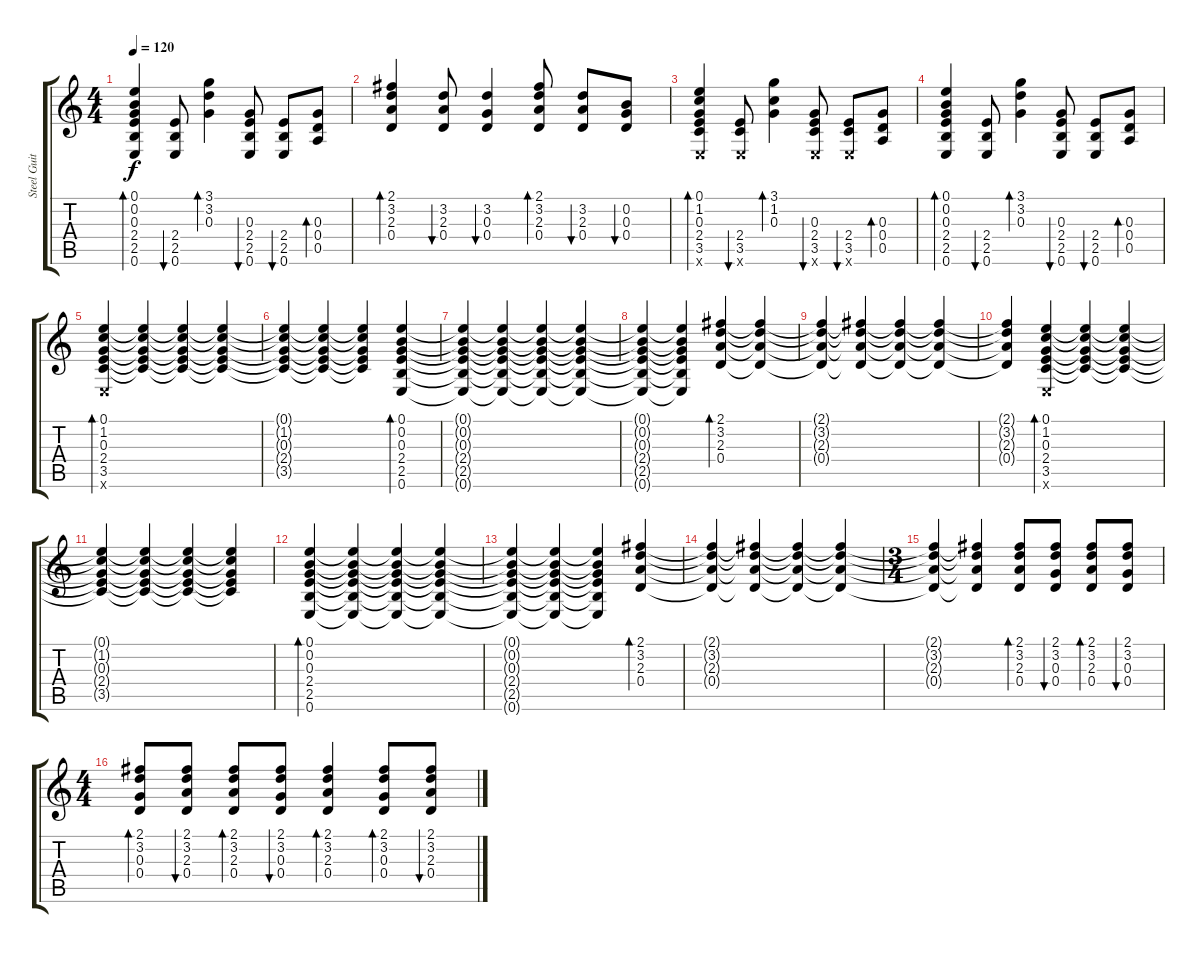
\track ("Steel Guitar (Left)" "Steel Guit") {instrument acousticguitarsteel}
\staff {score tabs}
\tuning (E4 B3 G3 D3 A2 E2) {hide}
\ts (4 4)
\tempo 120
\clef g2
\ks c
(0.1 0.2 0.3 2.4 2.5 0.6).4{bd 60 dy f} (2.4 2.5 0.6).8{bu 60} (3.1 3.2 0.3).4{bd 60} (0.3 2.4 2.5 0.6).8{bu 60} (2.4 2.5 0.6).8{bu 60} (0.3 0.4 0.5).8{bd 60} |
(2.1 3.2 2.3 0.4).4{bd 60} (3.2 2.3 0.4).8{bu 60} (3.2 0.3 0.4).4{bu 60} (2.1 3.2 2.3 0.4).8{bd 60} (3.2 2.3 0.4).8{bu 60} (0.2 0.3 0.4).8{bu 60} |
(0.1 1.2 0.3 2.4 3.5 0.6{x}).4{bd 60} (2.4 3.5 0.6{x}).8{bu 60} (3.1 1.2 0.3).4{bd 60} (0.3 2.4 3.5 0.6{x}).8{bu 60} (2.4 3.5 0.6{x}).8{bu 60} (0.3 0.4 0.5).8{bd 60} |
(0.1 0.2 0.3 2.4 2.5 0.6).4{bd 60} (2.4 2.5 0.6).8{bu 60} (3.1 3.2 0.3).4{bd 60} (0.3 2.4 2.5 0.6).8{bu 60} (2.4 2.5 0.6).8{bu 60} (0.3 0.4 0.5).8{bd 60} |
(0.1 1.2 0.3 2.4 3.5 0.6{x}).4{bd 60} (0.1{t} 1.2{t} 0.3{t} 2.4{t} 3.5{t}).4 (0.1{t} 1.2{t} 0.3{t} 2.4{t} 3.5{t}).4 (0.1{t} 1.2{t} 0.3{t} 2.4{t} 3.5{t}).4 |
(0.1{t} 1.2{t} 0.3{t} 2.4{t} 3.5{t}).4 (0.1{t} 1.2{t} 0.3{t} 2.4{t} 3.5{t}).4 (0.1{t} 1.2{t} 0.3{t} 2.4{t} 3.5{t}).4 (0.1 0.2 0.3 2.4 2.5 0.6).4{bd 60} |
(0.1{t} 0.2{t} 0.3{t} 2.4{t} 2.5{t} 0.6{t}).4 (0.1{t} 0.2{t} 0.3{t} 2.4{t} 2.5{t} 0.6{t}).4 (0.1{t} 0.2{t} 0.3{t} 2.4{t} 2.5{t} 0.6{t}).4 (0.1{t} 0.2{t} 0.3{t} 2.4{t} 2.5{t} 0.6{t}).4 |
(0.1{t} 0.2{t} 0.3{t} 2.4{t} 2.5{t} 0.6{t}).4 (0.1{t} 0.2{t} 0.3{t} 2.4{t} 2.5{t} 0.6{t}).4 (2.1 3.2 2.3 0.4).4{bd 60} (2.1{t} 3.2{t} 2.3{t} 0.4{t}).4 |
(2.1{t} 3.2{t} 2.3{t} 0.4{t}).4 (2.1{t} 3.2{t} 2.3{t} 0.4{t}).4 (2.1{t} 3.2{t} 2.3{t} 0.4{t}).4 (2.1{t} 3.2{t} 2.3{t} 0.4{t}).4 |
(2.1{t} 3.2{t} 2.3{t} 0.4{t}).4 (0.1 1.2 0.3 2.4 3.5 0.6{x}).4{bd 60} (0.1{t} 1.2{t} 0.3{t} 2.4{t} 3.5{t}).4 (0.1{t} 1.2{t} 0.3{t} 2.4{t} 3.5{t}).4 |
(0.1{t} 1.2{t} 0.3{t} 2.4{t} 3.5{t}).4 (0.1{t} 1.2{t} 0.3{t} 2.4{t} 3.5{t}).4 (0.1{t} 1.2{t} 0.3{t} 2.4{t} 3.5{t}).4 (0.1{t} 1.2{t} 0.3{t} 2.4{t} 3.5{t}).4 |
(0.1 0.2 0.3 2.4 2.5 0.6).4{bd 60} (0.1{t} 0.2{t} 0.3{t} 2.4{t} 2.5{t} 0.6{t}).4 (0.1{t} 0.2{t} 0.3{t} 2.4{t} 2.5{t} 0.6{t}).4 (0.1{t} 0.2{t} 0.3{t} 2.4{t} 2.5{t} 0.6{t}).4 |
(0.1{t} 0.2{t} 0.3{t} 2.4{t} 2.5{t} 0.6{t}).4 (0.1{t} 0.2{t} 0.3{t} 2.4{t} 2.5{t} 0.6{t}).4 (0.1{t} 0.2{t} 0.3{t} 2.4{t} 2.5{t} 0.6{t}).4 (2.1 3.2 2.3 0.4).4{bd 60} |
(2.1{t} 3.2{t} 2.3{t} 0.4{t}).4 (2.1{t} 3.2{t} 2.3{t} 0.4{t}).4 (2.1{t} 3.2{t} 2.3{t} 0.4{t}).4 (2.1{t} 3.2{t} 2.3{t} 0.4{t}).4 |
\ts (3 4)
(2.1{t} 3.2{t} 2.3{t} 0.4{t}).4 (2.1{t} 3.2{t} 2.3{t} 0.4{t}).4 (2.1 3.2 2.3 0.4).8{bd 60} (2.1 3.2 0.3 0.4).8{bu 60} (2.1 3.2 2.3 0.4).8{bd 60} (2.1 3.2 0.3 0.4).8{bu 60} |
\ts (4 4)
(2.1 3.2 0.3 0.4).8{bd 60} (2.1 3.2 2.3 0.4).8{bu 60} (2.1 3.2 2.3 0.4).8{bd 60} (2.1 3.2 0.3 0.4).8{bu 60} (2.1 3.2 2.3 0.4).4{bd 60} (2.1 3.2 0.3 0.4).8{bd 60} (2.1 3.2 2.3 0.4).8{bu 60}
